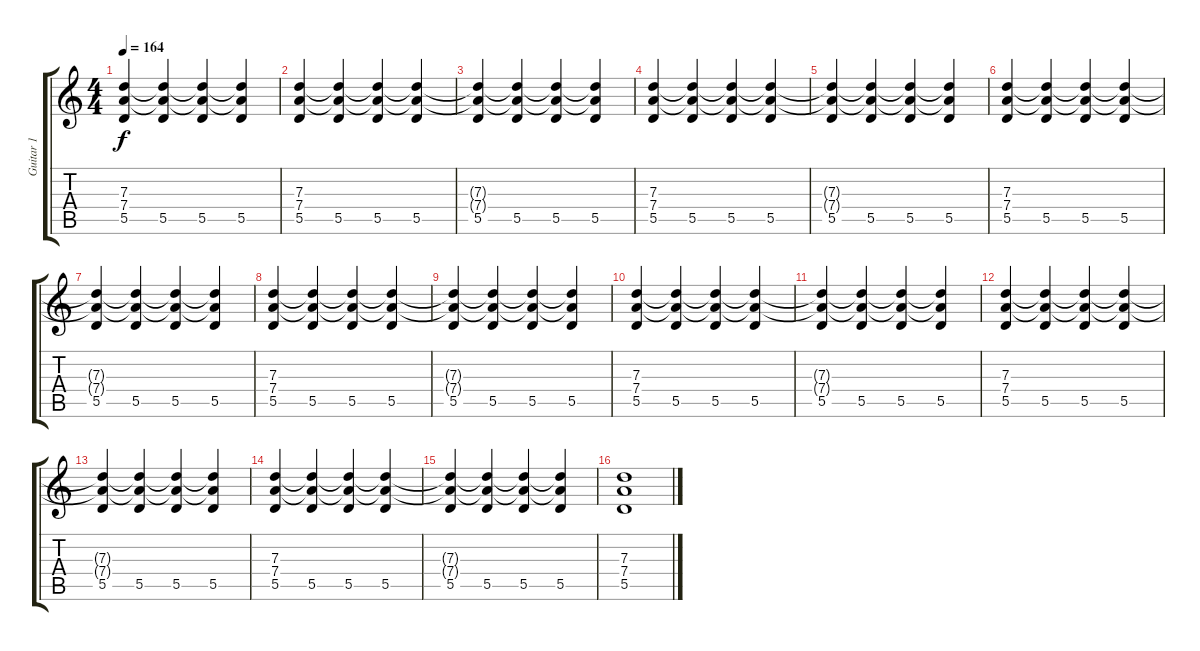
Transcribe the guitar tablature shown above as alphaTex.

\track ("Guitar 1" "Guitar 1") {instrument distortionguitar}
\staff {score tabs}
\tuning (E4 B3 G3 D3 A2 E2) {hide}
\ts (4 4)
\tempo 164
\clef g2
\ks c
(7.3{t} 7.4{t} 5.5).4{dy f} (7.3{t} 7.4{t} 5.5).4 (7.3{t} 7.4{t} 5.5).4 (7.3{t} 7.4{t} 5.5).4 |
(7.3 7.4 5.5).4 (7.3{t} 7.4{t} 5.5).4 (7.3{t} 7.4{t} 5.5).4 (7.3{t} 7.4{t} 5.5).4 |
(7.3{t} 7.4{t} 5.5).4 (7.3{t} 7.4{t} 5.5).4 (7.3{t} 7.4{t} 5.5).4 (7.3{t} 7.4{t} 5.5).4 |
(7.3 7.4 5.5).4 (7.3{t} 7.4{t} 5.5).4 (7.3{t} 7.4{t} 5.5).4 (7.3{t} 7.4{t} 5.5).4 |
(7.3{t} 7.4{t} 5.5).4 (7.3{t} 7.4{t} 5.5).4 (7.3{t} 7.4{t} 5.5).4 (7.3{t} 7.4{t} 5.5).4 |
(7.3 7.4 5.5).4 (7.3{t} 7.4{t} 5.5).4 (7.3{t} 7.4{t} 5.5).4 (7.3{t} 7.4{t} 5.5).4 |
(7.3{t} 7.4{t} 5.5).4 (7.3{t} 7.4{t} 5.5).4 (7.3{t} 7.4{t} 5.5).4 (7.3{t} 7.4{t} 5.5).4 |
(7.3 7.4 5.5).4 (7.3{t} 7.4{t} 5.5).4 (7.3{t} 7.4{t} 5.5).4 (7.3{t} 7.4{t} 5.5).4 |
(7.3{t} 7.4{t} 5.5).4 (7.3{t} 7.4{t} 5.5).4 (7.3{t} 7.4{t} 5.5).4 (7.3{t} 7.4{t} 5.5).4 |
(7.3 7.4 5.5).4 (7.3{t} 7.4{t} 5.5).4 (7.3{t} 7.4{t} 5.5).4 (7.3{t} 7.4{t} 5.5).4 |
(7.3{t} 7.4{t} 5.5).4 (7.3{t} 7.4{t} 5.5).4 (7.3{t} 7.4{t} 5.5).4 (7.3{t} 7.4{t} 5.5).4 |
(7.3 7.4 5.5).4 (7.3{t} 7.4{t} 5.5).4 (7.3{t} 7.4{t} 5.5).4 (7.3{t} 7.4{t} 5.5).4 |
(7.3{t} 7.4{t} 5.5).4 (7.3{t} 7.4{t} 5.5).4 (7.3{t} 7.4{t} 5.5).4 (7.3{t} 7.4{t} 5.5).4 |
(7.3 7.4 5.5).4 (7.3{t} 7.4{t} 5.5).4 (7.3{t} 7.4{t} 5.5).4 (7.3{t} 7.4{t} 5.5).4 |
(7.3{t} 7.4{t} 5.5).4 (7.3{t} 7.4{t} 5.5).4 (7.3{t} 7.4{t} 5.5).4 (7.3{t} 7.4{t} 5.5).4 |
(7.3 7.4 5.5).1
